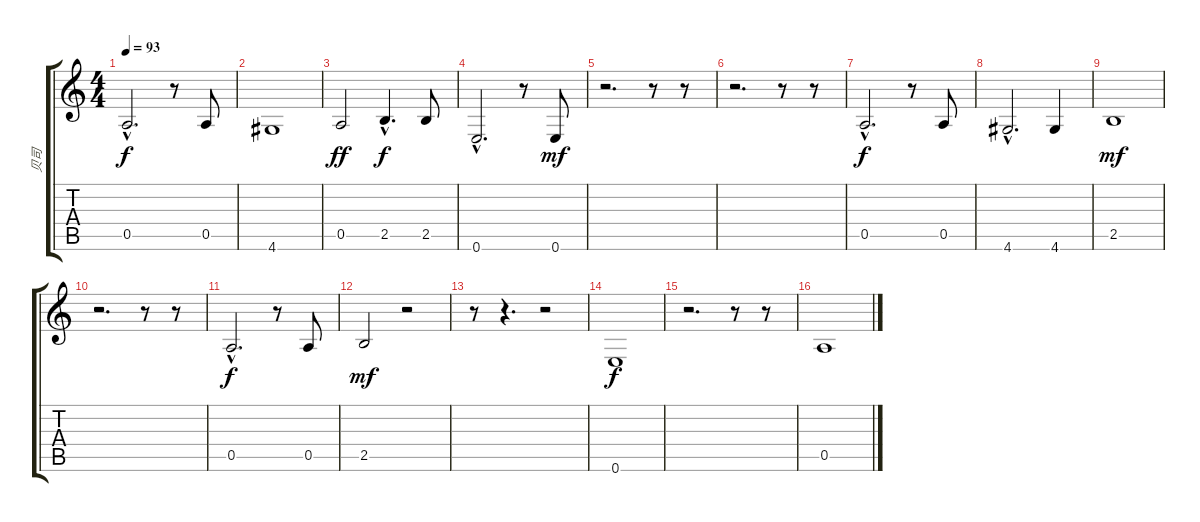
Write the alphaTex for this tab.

\track ("贝司" "贝司") {instrument electricbassfinger}
\staff {score tabs}
\tuning (E4 B3 G3 D3 A2 E2) {hide}
\ts (4 4)
\tempo 93
\clef g2
\ks c
0.5{hac}.2{d dy f} r.8 0.5.8 |
4.6.1 |
0.5.2{dy ff} 2.5{hac}.4{d dy f} 2.5.8 |
0.6{hac}.2{d} r.8 0.6.8{dy mf} |
r.2{d} r.8 r.8 |
r.2{d} r.8 r.8 |
0.5{hac}.2{d dy f} r.8 0.5.8 |
4.6{hac}.2{d} 4.6.4 |
2.5.1{dy mf} |
r.2{d} r.8 r.8 |
0.5{hac}.2{d dy f} r.8 0.5.8 |
2.5.2{dy mf} r.2 |
r.8 r.4{d} r.2 |
0.6.1{dy f} |
r.2{d} r.8 r.8 |
0.5.1
